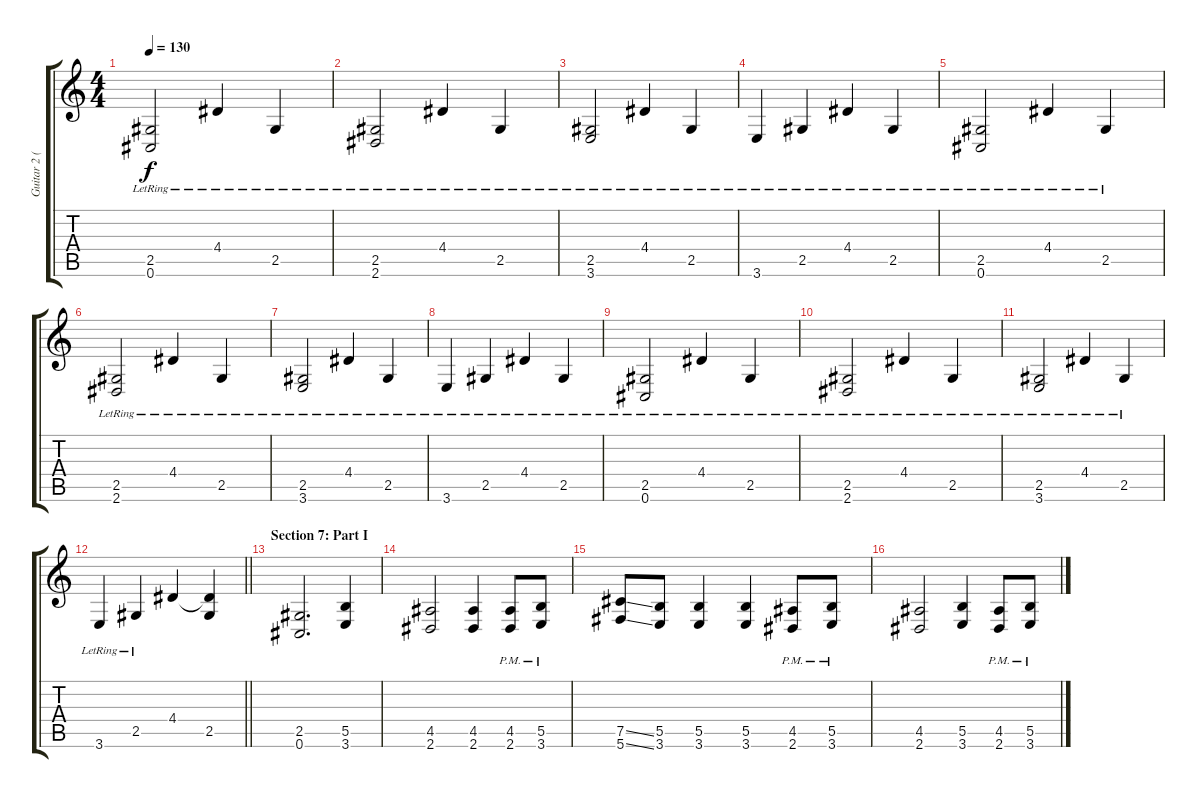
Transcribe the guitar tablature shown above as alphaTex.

\track ("Guitar 2 (Distortion)" "Guitar 2 (") {instrument distortionguitar}
\staff {score tabs}
\tuning (Db4 Ab3 E3 B2 Gb2 Db2) {hide}
\ts (4 4)
\tempo 130
\clef g2
\ks c
(2.5{lr} 0.6{lr}).2{dy f} 4.4{lr}.4 2.5{lr}.4 |
(2.5{lr} 2.6{lr}).2 4.4{lr}.4 2.5{lr}.4 |
(2.5{lr} 3.6{lr}).2 4.4{lr}.4 2.5{lr}.4 |
3.6{lr}.4 2.5{lr}.4 4.4{lr}.4 2.5{lr}.4 |
(2.5{lr} 0.6{lr}).2 4.4{lr}.4 2.5{lr}.4 |
(2.5{lr} 2.6{lr}).2 4.4{lr}.4 2.5{lr}.4 |
(2.5{lr} 3.6{lr}).2 4.4{lr}.4 2.5{lr}.4 |
3.6{lr}.4 2.5{lr}.4 4.4{lr}.4 2.5{lr}.4 |
(2.5{lr} 0.6{lr}).2 4.4{lr}.4 2.5{lr}.4 |
(2.5{lr} 2.6{lr}).2 4.4{lr}.4 2.5{lr}.4 |
(2.5{lr} 3.6{lr}).2 4.4{lr}.4 2.5{lr}.4 |
\barLineRight lightlight
3.6{lr}.4 2.5{lr}.4 4.4.4 (4.4{t} 2.5).4 |
\section ("" "Section 7: Part I")
(2.5 0.6).2{d} (5.5 3.6).4 |
(4.5 2.6).2 (4.5 2.6).4 (4.5{pm} 2.6{pm}).8 (5.5{pm} 3.6{pm}).8 |
(7.5{ss} 5.6{ss}).8 (5.5 3.6).8 (5.5 3.6).4 (5.5 3.6).4 (4.5{pm} 2.6{pm}).8 (5.5{pm} 3.6{pm}).8 |
(4.5 2.6).2 (5.5 3.6).4 (4.5{pm} 2.6{pm}).8 (5.5{pm} 3.6{pm}).8
